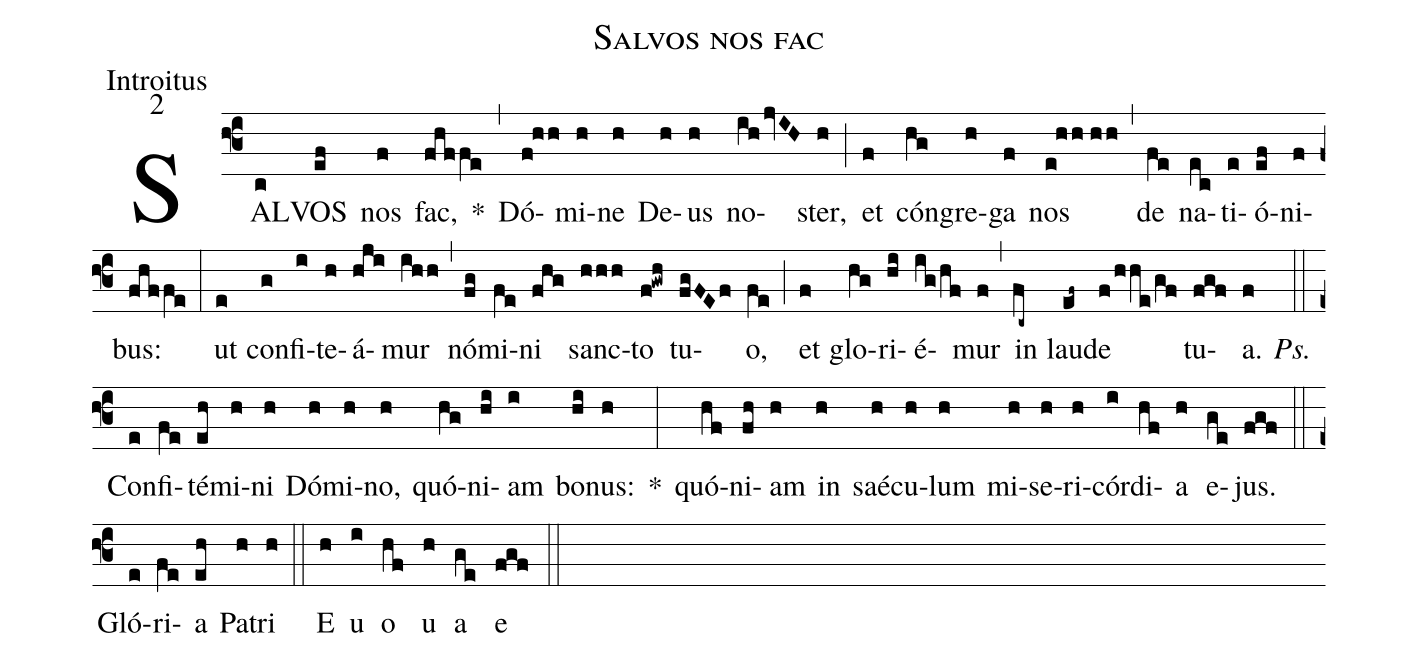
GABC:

name:Salvos nos fac;
office-part:Introitus;
mode:2;
%%
(f3) SAL(c)VOS(ef) nos(f) fac,(fhffe) *(,) Dó(f!hh)mi(h)ne(h) De(h)us(h) no(ihjvIH)ster,(h) (;) et(f) cón(hg)gre(h)ga(f) nos(e!hh//hh) (,) de(fe) na(ec)ti(e)ó(ef)ni(f)bus:(fhffe) (:) ut(e) con(g)fi(i)te(h)á(hji)mur(ihh) (,) nó(fg)mi(fe)ni(fhg) sanc(hhh)to(f!gwh) tu(fgFEf)o,(fe) (;) et(f) glo(hg)ri(hi)é(ig/hf)mur(f) (,) in(fc~) lau(ef~)de(f/hhe/gf) tu(fgf)a.(f) <i>Ps.</i>(::) Con(e)fi(fe)té(eh)mi(h)ni(h) Dó(h)mi(h)no,(h) quó(hg)ni(hi)am(i) bo(hi)nus:(h) *(:) quó(hf)ni(fh)am(h) in(h) saé(h)cu(h)lum(h) mi(h)se(h)ri(h)cór(i)di(hf)a(h) e(ge)jus.(fgf) (::) Gló(e)ri(fe)a(eh) Pa(h)tri(h) (::) E(h) u(i) o(hf) u(h) a(ge) e(fgf) (::)
